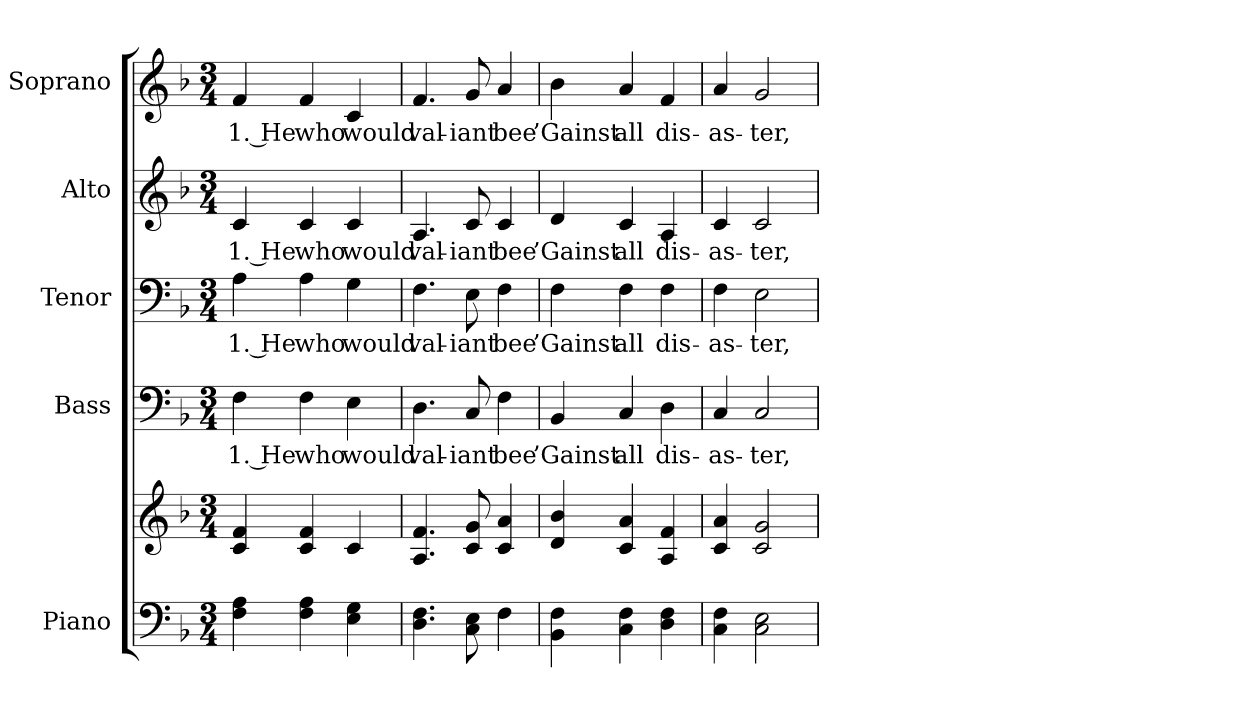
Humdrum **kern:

**kern	**kern	**kern	**text	**kern	**text	**kern	**text	**kern	**text
*part5	*part5	*part4	*part4	*part3	*part3	*part2	*part2	*part1	*part1
*staff6	*staff5	*staff4	*staff4	*staff3	*staff3	*staff2	*staff2	*staff1	*staff1
*I"Piano	*	*I"Bass	*	*I"Tenor	*	*I"Alto	*	*I"Soprano	*
*I'Pno.	*	*I'B.	*	*I'T.	*	*I'A.	*	*I'S.	*
!!LO:PB:g=z
*clefF4	*clefG2	*clefF4	*	*clefF4	*	*clefG2	*	*clefG2	*
*k[b-]	*k[b-]	*k[b-]	*	*k[b-]	*	*k[b-]	*	*k[b-]	*
*F:	*F:	*F:	*	*F:	*	*F:	*	*F:	*
*M3/4	*M3/4	*M3/4	*	*M3/4	*	*M3/4	*	*M3/4	*
*MM140	*MM140	*MM140	*	*MM140	*	*MM140	*	*MM140	*
=1	=1	=1	=1	=1	=1	=1	=1	=1	=1
!	!	!	!LO:LY:b:color=#000000	!	!	!	!	!	!
!	!	!	!	!	!LO:LY:b:color=#000000	!	!	!	!
!	!	!	!	!	!	!	!LO:LY:b:color=#000000	!	!
!	!	!	!	!	!	!	!	!	!LO:LY:b:color=#000000
4Fi\ 4Ai	4ci/ 4fi	4Fi\	1. He	4Ai\	1. He	4ci/	1. He	4fi/	1. He
!	!	!	!LO:LY:b:color=#000000	!	!	!	!	!	!
!	!	!	!	!	!LO:LY:b:color=#000000	!	!	!	!
!	!	!	!	!	!	!	!LO:LY:b:color=#000000	!	!
!	!	!	!	!	!	!	!	!	!LO:LY:b:color=#000000
4Fi\ 4Ai	4ci/ 4fi	4Fi\	who	4Ai\	who	4ci/	who	4fi/	who
!	!	!	!LO:LY:b:color=#000000	!	!	!	!	!	!
!	!	!	!	!	!LO:LY:b:color=#000000	!	!	!	!
!	!	!	!	!	!	!	!LO:LY:b:color=#000000	!	!
!	!	!	!	!	!	!	!	!	!LO:LY:b:color=#000000
4Ei\ 4Gi	4ci/	4Ei\	would	4Gi\	would	4ci/	would	4ci/	would
=2	=2	=2	=2	=2	=2	=2	=2	=2	=2
!	!	!	!LO:LY:b:color=#000000	!	!	!	!	!	!
!	!	!	!	!	!LO:LY:b:color=#000000	!	!	!	!
!	!	!	!	!	!	!	!LO:LY:b:color=#000000	!	!
!	!	!	!	!	!	!	!	!	!LO:LY:b:color=#000000
4.Di\ 4.Fi	4.Ai/ 4.fi	4.Di\	val-	4.Fi\	val-	4.Ai/	val-	4.fi/	val-
!	!	!	!LO:LY:b:color=#000000	!	!	!	!	!	!
!	!	!	!	!	!LO:LY:b:color=#000000	!	!	!	!
!	!	!	!	!	!	!	!LO:LY:b:color=#000000	!	!
!	!	!	!	!	!	!	!	!	!LO:LY:b:color=#000000
8Ci\ 8Ei	8ci/ 8gi	8Ci/	-iant	8Ei\	-iant	8ci/	-iant	8gi/	-iant
!	!	!	!LO:LY:b:color=#000000	!	!	!	!	!	!
!	!	!	!	!	!LO:LY:b:color=#000000	!	!	!	!
!	!	!	!	!	!	!	!LO:LY:b:color=#000000	!	!
!	!	!	!	!	!	!	!	!	!LO:LY:b:color=#000000
4Fi\	4ci/ 4ai	4Fi\	bee	4Fi\	bee	4ci/	bee	4ai/	bee
=3	=3	=3	=3	=3	=3	=3	=3	=3	=3
!	!	!	!LO:LY:b:color=#000000	!	!	!	!	!	!
!	!	!	!	!	!LO:LY:b:color=#000000	!	!	!	!
!	!	!	!	!	!	!	!LO:LY:b:color=#000000	!	!
!	!	!	!	!	!	!	!	!	!LO:LY:b:color=#000000
4BB-i\ 4Fi	4di/ 4b-i	4BB-i/	’Gainst	4Fi\	’Gainst	4di/	’Gainst	4b-i\	’Gainst
!	!	!	!LO:LY:b:color=#000000	!	!	!	!	!	!
!	!	!	!	!	!LO:LY:b:color=#000000	!	!	!	!
!	!	!	!	!	!	!	!LO:LY:b:color=#000000	!	!
!	!	!	!	!	!	!	!	!	!LO:LY:b:color=#000000
4Ci\ 4Fi	4ci/ 4ai	4Ci/	all	4Fi\	all	4ci/	all	4ai/	all
!	!	!	!LO:LY:b:color=#000000	!	!	!	!	!	!
!	!	!	!	!	!LO:LY:b:color=#000000	!	!	!	!
!	!	!	!	!	!	!	!LO:LY:b:color=#000000	!	!
!	!	!	!	!	!	!	!	!	!LO:LY:b:color=#000000
4Di\ 4Fi	4Ai/ 4fi	4Di\	dis-	4Fi\	dis-	4Ai/	dis-	4fi/	dis-
!!LO:PB:g=z
=4	=4	=4	=4	=4	=4	=4	=4	=4	=4
!	!	!	!LO:LY:b:color=#000000	!	!	!	!	!	!
!	!	!	!	!	!LO:LY:b:color=#000000	!	!	!	!
!	!	!	!	!	!	!	!LO:LY:b:color=#000000	!	!
!	!	!	!	!	!	!	!	!	!LO:LY:b:color=#000000
4Ci\ 4Fi	4ci/ 4ai	4Ci/	-as-	4Fi\	-as-	4ci/	-as-	4ai/	-as-
!	!	!	!LO:LY:b:color=#000000	!	!	!	!	!	!
!	!	!	!	!	!LO:LY:b:color=#000000	!	!	!	!
!	!	!	!	!	!	!	!LO:LY:b:color=#000000	!	!
!	!	!	!	!	!	!	!	!	!LO:LY:b:color=#000000
2Ci\ 2Ei	2ci/ 2gi	2Ci/	-ter,	2Ei\	-ter,	2ci/	-ter,	2gi/	-ter,
=	=	=	=	=	=	=	=	=	=
*-	*-	*-	*-	*-	*-	*-	*-	*-	*-
